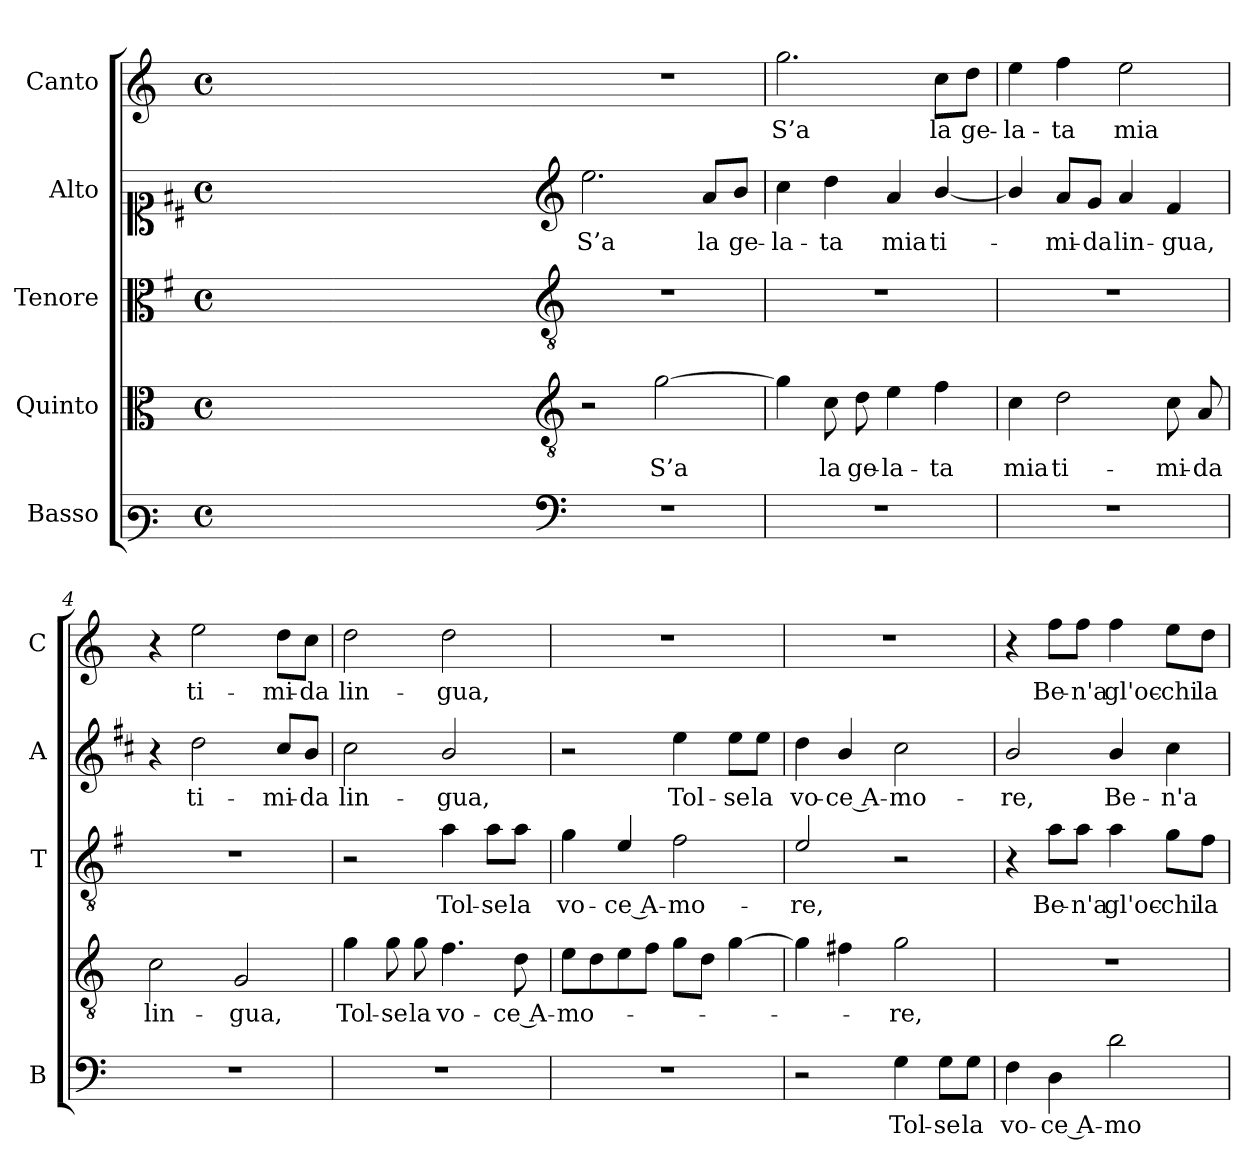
**kern	**text	**kern	**text	**kern	**text	**kern	**text	**kern	**text
*part5	*part5	*part4	*part4	*part3	*part3	*part2	*part2	*part1	*part1
*staff5	*staff5	*staff4	*staff4	*staff3	*staff3	*staff2	*staff2	*staff1	*staff1
*I"Basso	*	*I"Quinto	*	*I"Tenore	*	*I"Alto	*	*I"Canto	*
*I'B	*	*	*	*I'T	*	*I'A	*	*I'C	*
*clefF3	*	*clefC3	*	*clefC3	*	*clefC1	*	*clefG2	*
*	*	*	*	*ITrd4c7	*	*ITrd1c2	*	*	*
*k[]	*	*k[]	*	*k[]	*	*k[]	*	*k[]	*
*C:	*	*C:	*	*C:	*	*C:	*	*C:	*
*M4/4	*	*M4/4	*	*M4/4	*	*M4/4	*	*M4/4	*
*met(c)	*	*met(c)	*	*met(c)	*	*met(c)	*	*met(c)	*
=	=	=	=	=	=	=	=	=	=
1ryy	.	1ryy	.	1ryy	.	1ryy	.	1ryy	.
=1X-	=1X-	=1X-	=1X-	=1X-	=1X-	=1X-	=1X-	=1X-	=1X-
4ryy	.	4ryy	.	4ryy	.	4ryy	.	4ryy	.
4ryy	.	4ryy	.	4ryy	.	4ryy	.	4ryy	.
4ryy	.	4ryy	.	4ryy	.	4ryy	.	4ryy	.
4ryy	.	4ryy	.	4ryy	.	4ryy	.	4ryy	.
=1-	=1-	=1-	=1-	=1-	=1-	=1-	=1-	=1-	=1-
*clefF4	*	*clefGv2	*	*clefGv2	*	*clefG2	*	*	*
!	!	!	!	!	!	!	!LO:LY:b	!	!
1r	.	2r	.	1r	.	2.dd\	S’a	1r	.
!	!	!	!LO:LY:b	!	!	!	!	!	!
.	.	[2g\	S’a	.	.	.	.	.	.
!	!	!	!	!	!	!	!LO:LY:b	!	!
.	.	.	.	.	.	8g/L	la	.	.
!	!	!	!	!	!	!	!LO:LY:b	!	!
.	.	.	.	.	.	8a/J	ge-	.	.
=2	=2	=2	=2	=2	=2	=2	=2	=2	=2
!	!	!	!	!	!	!	!LO:LY:b	!	!LO:LY:b
1r	.	4g\]	.	1r	.	4b\	-la-	2.gg\	S’a
!	!	!	!LO:LY:b	!	!	!	!LO:LY:b	!	!
.	.	8c\	la	.	.	4cc\	-ta	.	.
!	!	!	!LO:LY:b	!	!	!	!	!	!
.	.	8d\	ge-	.	.	.	.	.	.
!	!	!	!LO:LY:b	!	!	!	!LO:LY:b	!	!
.	.	4e\	-la-	.	.	4g/	mia	.	.
!	!	!	!LO:LY:b	!	!	!	!LO:LY:b	!	!LO:LY:b
.	.	4f\	-ta	.	.	[4a/	ti-	8cc\L	la
!	!	!	!	!	!	!	!	!	!LO:LY:b
.	.	.	.	.	.	.	.	8dd\J	ge-
=3	=3	=3	=3	=3	=3	=3	=3	=3	=3
!	!	!	!LO:LY:b	!	!	!	!	!	!LO:LY:b
1r	.	4c\	mia	1r	.	4a/]	.	4ee\	-la-
!	!	!	!LO:LY:b	!	!	!	!LO:LY:b	!	!LO:LY:b
.	.	2d\	ti-	.	.	8g/L	-mi-	4ff\	-ta
!	!	!	!	!	!	!	!LO:LY:b	!	!
.	.	.	.	.	.	8f/J	-da	.	.
!	!	!	!	!	!	!	!LO:LY:b	!	!LO:LY:b
.	.	.	.	.	.	4g/	lin-	2ee\	mia
!	!	!	!LO:LY:b	!	!	!	!LO:LY:b	!	!
.	.	8c\	-mi-	.	.	4e/	-gua,	.	.
!	!	!	!LO:LY:b	!	!	!	!	!	!
.	.	8A/	-da	.	.	.	.	.	.
=4	=4	=4	=4	=4	=4	=4	=4	=4	=4
!	!	!	!LO:LY:b	!	!	!	!	!	!
1r	.	2c\	lin-	1r	.	4r	.	4r	.
!	!	!	!	!	!	!	!LO:LY:b	!	!LO:LY:b
.	.	.	.	.	.	2cc\	ti-	2ee\	ti-
!	!	!	!LO:LY:b	!	!	!	!	!	!
.	.	2G/	-gua,	.	.	.	.	.	.
!	!	!	!	!	!	!	!LO:LY:b	!	!LO:LY:b
.	.	.	.	.	.	8b/L	-mi-	8dd\L	-mi-
!	!	!	!	!	!	!	!LO:LY:b	!	!LO:LY:b
.	.	.	.	.	.	8a/J	-da	8cc\J	-da
=5	=5	=5	=5	=5	=5	=5	=5	=5	=5
!	!	!	!LO:LY:b	!	!	!	!LO:LY:b	!	!LO:LY:b
1r	.	4g\	Tol-	2r	.	2b\	lin-	2dd\	lin-
!	!	!	!LO:LY:b	!	!	!	!	!	!
.	.	8g\	-se	.	.	.	.	.	.
!	!	!	!LO:LY:b	!	!	!	!	!	!
.	.	8g\	la	.	.	.	.	.	.
!	!	!	!LO:LY:b	!	!LO:LY:b	!	!LO:LY:b	!	!LO:LY:b
.	.	4.f\	vo-	4d\	Tol-	2a/	-gua,	2dd\	-gua,
!	!	!	!	!	!LO:LY:b	!	!	!	!
.	.	.	.	8d\L	-se	.	.	.	.
!	!	!	!LO:LY:b	!	!LO:LY:b	!	!	!	!
.	.	8d\	-ce A-	8d\J	la	.	.	.	.
!!LO:LB:g=z
=6	=6	=6	=6	=6	=6	=6	=6	=6	=6
!	!	!	!LO:LY:b	!	!LO:LY:b	!	!	!	!
1r	.	8e\L	-mo-	4c\	vo-	2r	.	1r	.
.	.	8d\	.	.	.	.	.	.	.
!	!	!	!	!	!LO:LY:b	!	!	!	!
.	.	8e\	.	4A/	-ce A-	.	.	.	.
.	.	8f\J	.	.	.	.	.	.	.
!	!	!	!	!	!LO:LY:b	!	!LO:LY:b	!	!
.	.	8g\L	.	2B\	-mo-	4dd\	Tol-	.	.
.	.	8d\J	.	.	.	.	.	.	.
!	!	!	!	!	!	!	!LO:LY:b	!	!
.	.	[4g\	.	.	.	8dd\L	-se	.	.
!	!	!	!	!	!	!	!LO:LY:b	!	!
.	.	.	.	.	.	8dd\J	la	.	.
=7	=7	=7	=7	=7	=7	=7	=7	=7	=7
!	!	!	!	!	!LO:LY:b	!	!LO:LY:b	!	!
2r	.	4g\]	.	2A/	-re,	4cc\	vo-	1r	.
!	!	!	!	!	!	!	!LO:LY:b	!	!
.	.	4f#X\	.	.	.	4a/	-ce A-	.	.
!	!LO:LY:b	!	!LO:LY:b	!	!	!	!LO:LY:b	!	!
4G\	Tol-	2g\	-re,	2r	.	2b\	-mo-	.	.
!	!LO:LY:b	!	!	!	!	!	!	!	!
8G\L	-se	.	.	.	.	.	.	.	.
!	!LO:LY:b	!	!	!	!	!	!	!	!
8G\J	la	.	.	.	.	.	.	.	.
=8	=8	=8	=8	=8	=8	=8	=8	=8	=8
!	!LO:LY:b	!	!	!	!	!	!LO:LY:b	!	!
4F\	vo-	1r	.	4r	.	2a/	-re,	4r	.
!	!LO:LY:b	!	!	!	!LO:LY:b	!	!	!	!LO:LY:b
4D\	-ce A-	.	.	8d\L	Be-	.	.	8ff\L	Be-
!	!	!	!	!	!LO:LY:b	!	!	!	!LO:LY:b
.	.	.	.	8d\J	-n'a	.	.	8ff\J	-n'a
!	!LO:LY:b	!	!	!	!LO:LY:b	!	!LO:LY:b	!	!LO:LY:b
2d\	-mo-	.	.	4d\	gl'oc-	4a/	Be-	4ff\	gl'oc-
!	!	!	!	!	!LO:LY:b	!	!LO:LY:b	!	!LO:LY:b
.	.	.	.	8c\L	-chi	4b\	-n'a	8ee\L	-chi
!	!	!	!	!	!LO:LY:b	!	!	!	!LO:LY:b
.	.	.	.	8B\J	la	.	.	8dd\J	la
=	=	=	=	=	=	=	=	=	=
*-	*-	*-	*-	*-	*-	*-	*-	*-	*-
